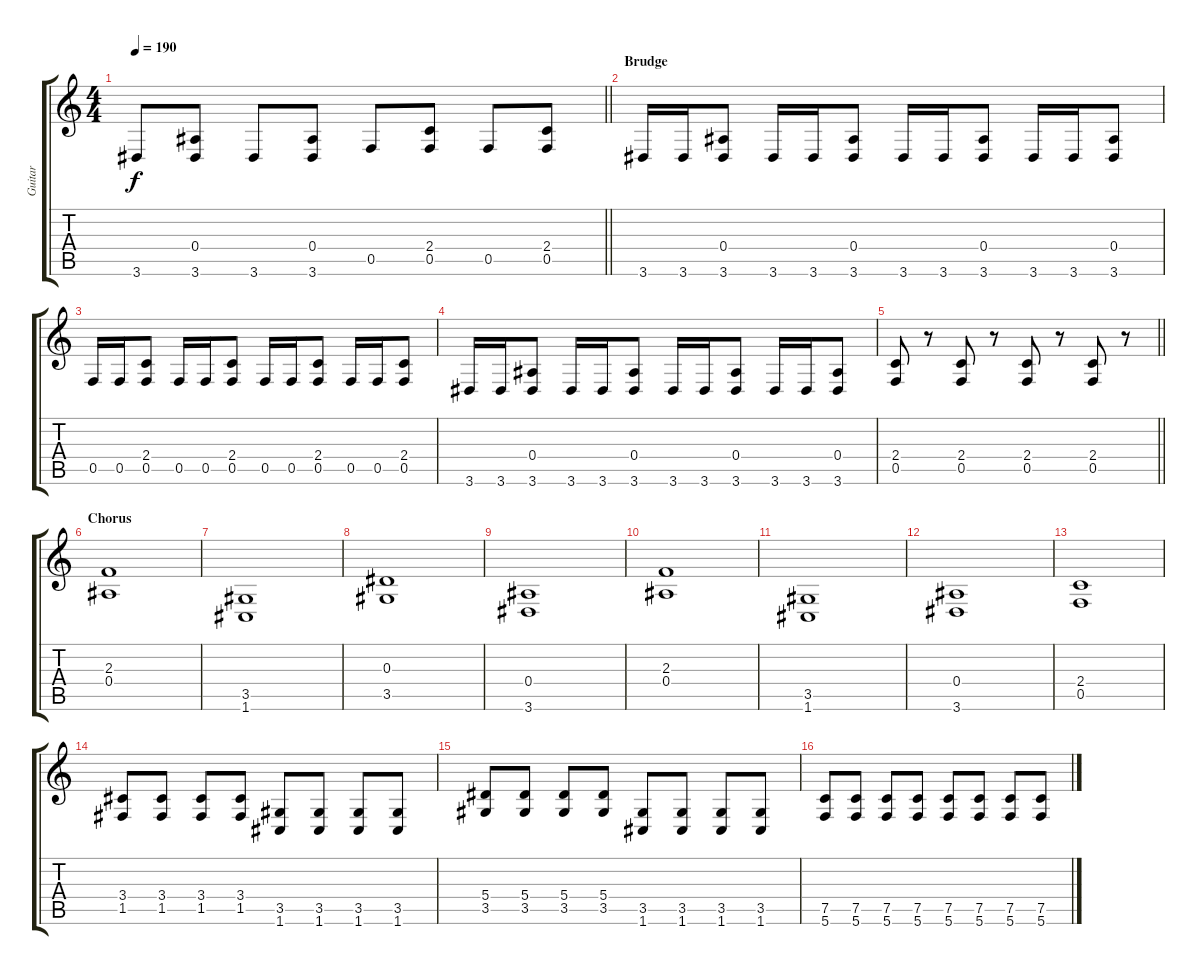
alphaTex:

\track ("Guitar" "Guitar") {instrument distortionguitar}
\staff {score tabs}
\tuning (C4 G3 Eb3 Bb2 F2 C2) {hide}
\ts (4 4)
\tempo 190
\clef g2
\barLineRight lightlight
\ks c
3.6.8{dy f} (0.4 3.6).8 3.6.8 (0.4 3.6).8 0.5.8 (2.4 0.5).8 0.5.8 (2.4 0.5).8 |
\section ("" "Brudge")
3.6.16 3.6.16 (0.4 3.6).8 3.6.16 3.6.16 (0.4 3.6).8 3.6.16 3.6.16 (0.4 3.6).8 3.6.16 3.6.16 (0.4 3.6).8 |
0.5.16 0.5.16 (2.4 0.5).8 0.5.16 0.5.16 (2.4 0.5).8 0.5.16 0.5.16 (2.4 0.5).8 0.5.16 0.5.16 (2.4 0.5).8 |
3.6.16 3.6.16 (0.4 3.6).8 3.6.16 3.6.16 (0.4 3.6).8 3.6.16 3.6.16 (0.4 3.6).8 3.6.16 3.6.16 (0.4 3.6).8 |
\barLineRight lightlight
(2.4 0.5).8 r.8 (2.4 0.5).8 r.8 (2.4 0.5).8 r.8 (2.4 0.5).8 r.8 |
\section ("" "Chorus")
(2.3 0.4).1 |
(3.5 1.6).1 |
(0.3 3.5).1 |
(0.4 3.6).1 |
(2.3 0.4).1 |
(3.5 1.6).1 |
(0.4 3.6).1 |
(2.4 0.5).1 |
(3.4 1.5).8 (3.4 1.5).8 (3.4 1.5).8 (3.4 1.5).8 (3.5 1.6).8 (3.5 1.6).8 (3.5 1.6).8 (3.5 1.6).8 |
(5.4 3.5).8 (5.4 3.5).8 (5.4 3.5).8 (5.4 3.5).8 (3.5 1.6).8 (3.5 1.6).8 (3.5 1.6).8 (3.5 1.6).8 |
(7.5 5.6).8 (7.5 5.6).8 (7.5 5.6).8 (7.5 5.6).8 (7.5 5.6).8 (7.5 5.6).8 (7.5 5.6).8 (7.5 5.6).8
